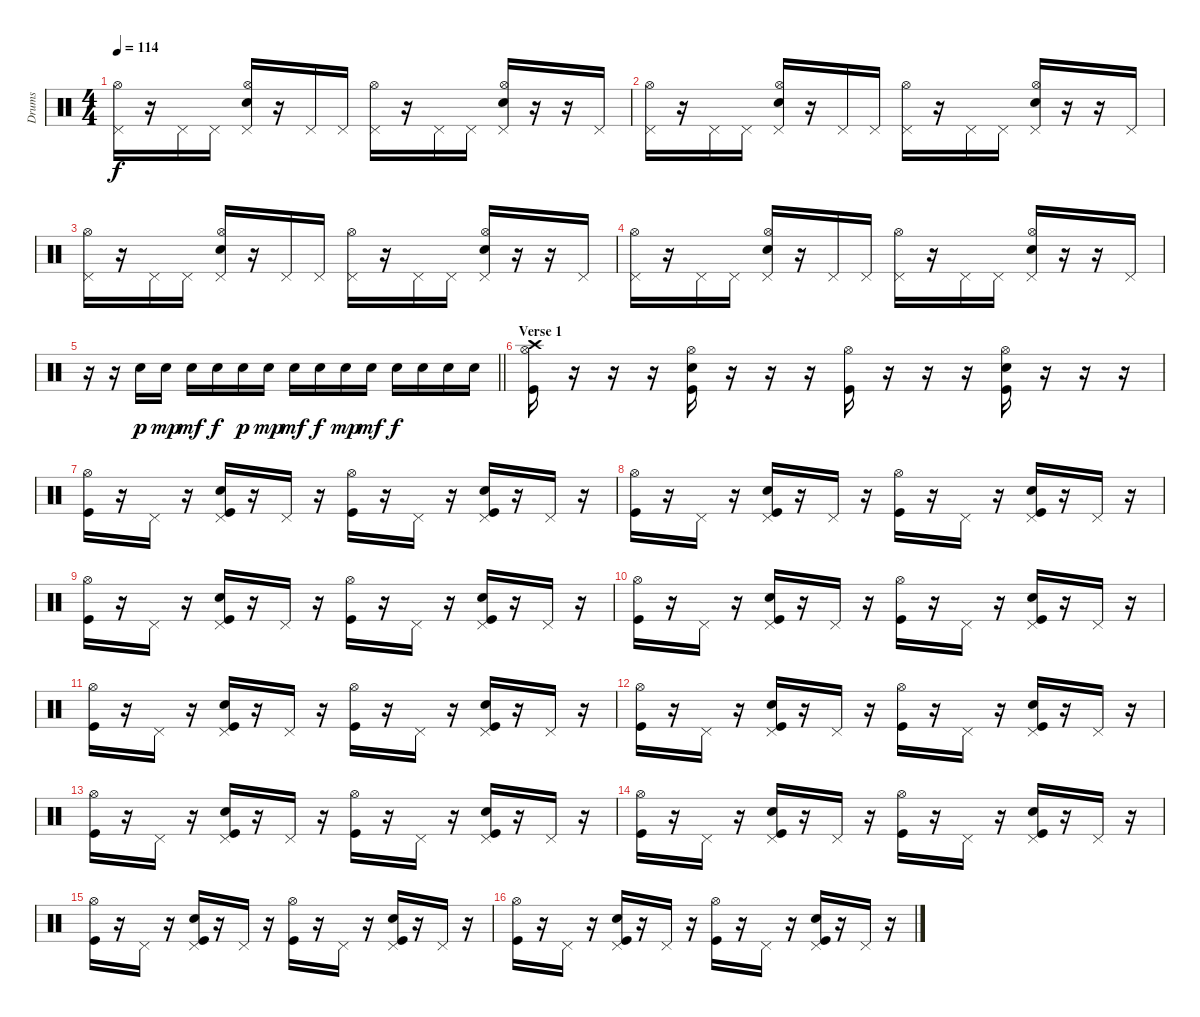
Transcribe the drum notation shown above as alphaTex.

\track ("Drums" "Drums") {instrument percussion}
\staff {score}
\articulation defaults
\ts (4 4)
\tempo 114
\clef neutral
\ks c
("Pedal Hi-Hat (hit)" "Hi-Hat (open)").16{dy f} r.16 "Pedal Hi-Hat (hit)".16 "Pedal Hi-Hat (hit)".16 ("Pedal Hi-Hat (hit)" "Hi-Hat (open)" "Electric Snare (hit)").16 r.16 "Pedal Hi-Hat (hit)".16 "Pedal Hi-Hat (hit)".16 ("Pedal Hi-Hat (hit)" "Hi-Hat (open)").16 r.16 "Pedal Hi-Hat (hit)".16 "Pedal Hi-Hat (hit)".16 ("Pedal Hi-Hat (hit)" "Hi-Hat (open)" "Electric Snare (hit)").16 r.16 r.16 "Pedal Hi-Hat (hit)".16 |
("Pedal Hi-Hat (hit)" "Hi-Hat (open)").16 r.16 "Pedal Hi-Hat (hit)".16 "Pedal Hi-Hat (hit)".16 ("Pedal Hi-Hat (hit)" "Hi-Hat (open)" "Electric Snare (hit)").16 r.16 "Pedal Hi-Hat (hit)".16 "Pedal Hi-Hat (hit)".16 ("Pedal Hi-Hat (hit)" "Hi-Hat (open)").16 r.16 "Pedal Hi-Hat (hit)".16 "Pedal Hi-Hat (hit)".16 ("Pedal Hi-Hat (hit)" "Hi-Hat (open)" "Electric Snare (hit)").16 r.16 r.16 "Pedal Hi-Hat (hit)".16 |
("Pedal Hi-Hat (hit)" "Hi-Hat (open)").16 r.16 "Pedal Hi-Hat (hit)".16 "Pedal Hi-Hat (hit)".16 ("Pedal Hi-Hat (hit)" "Hi-Hat (open)" "Electric Snare (hit)").16 r.16 "Pedal Hi-Hat (hit)".16 "Pedal Hi-Hat (hit)".16 ("Pedal Hi-Hat (hit)" "Hi-Hat (open)").16 r.16 "Pedal Hi-Hat (hit)".16 "Pedal Hi-Hat (hit)".16 ("Pedal Hi-Hat (hit)" "Hi-Hat (open)" "Electric Snare (hit)").16 r.16 r.16 "Pedal Hi-Hat (hit)".16 |
("Pedal Hi-Hat (hit)" "Hi-Hat (open)").16 r.16 "Pedal Hi-Hat (hit)".16 "Pedal Hi-Hat (hit)".16 ("Pedal Hi-Hat (hit)" "Hi-Hat (open)" "Electric Snare (hit)").16 r.16 "Pedal Hi-Hat (hit)".16 "Pedal Hi-Hat (hit)".16 ("Pedal Hi-Hat (hit)" "Hi-Hat (open)").16 r.16 "Pedal Hi-Hat (hit)".16 "Pedal Hi-Hat (hit)".16 ("Pedal Hi-Hat (hit)" "Hi-Hat (open)" "Electric Snare (hit)").16 r.16 r.16 "Pedal Hi-Hat (hit)".16 |
\barLineRight lightlight
r.16 r.16 "Electric Snare (hit)".16{dy p} "Electric Snare (hit)".16{dy mp} "Electric Snare (hit)".16{dy mf} "Electric Snare (hit)".16{dy f} "Electric Snare (hit)".16{dy p} "Electric Snare (hit)".16{dy mp} "Electric Snare (hit)".16{dy mf} "Electric Snare (hit)".16{dy f} "Electric Snare (hit)".16{dy mp} "Electric Snare (hit)".16{dy mf} "Electric Snare (hit)".16{dy f} "Electric Snare (hit)".16 "Electric Snare (hit)".16 "Electric Snare (hit)".16 |
\section ("" "Verse 1")
("Hi-Hat (open)" "Crash high (hit)" "Kick (hit)").16 r.16 r.16 r.16 ("Hi-Hat (open)" "Electric Snare (hit)" "Kick (hit)").16 r.16 r.16 r.16 ("Hi-Hat (open)" "Kick (hit)").16 r.16 r.16 r.16 ("Hi-Hat (open)" "Electric Snare (hit)" "Kick (hit)").16 r.16 r.16 r.16 |
("Hi-Hat (open)" "Kick (hit)").16 r.16 "Pedal Hi-Hat (hit)".16 r.16 ("Pedal Hi-Hat (hit)" "Electric Snare (hit)" "Kick (hit)").16 r.16 "Pedal Hi-Hat (hit)".16 r.16 ("Hi-Hat (open)" "Kick (hit)").16 r.16 "Pedal Hi-Hat (hit)".16 r.16 ("Pedal Hi-Hat (hit)" "Electric Snare (hit)" "Kick (hit)").16 r.16 "Pedal Hi-Hat (hit)".16 r.16 |
("Hi-Hat (open)" "Kick (hit)").16 r.16 "Pedal Hi-Hat (hit)".16 r.16 ("Pedal Hi-Hat (hit)" "Electric Snare (hit)" "Kick (hit)").16 r.16 "Pedal Hi-Hat (hit)".16 r.16 ("Hi-Hat (open)" "Kick (hit)").16 r.16 "Pedal Hi-Hat (hit)".16 r.16 ("Pedal Hi-Hat (hit)" "Electric Snare (hit)" "Kick (hit)").16 r.16 "Pedal Hi-Hat (hit)".16 r.16 |
("Hi-Hat (open)" "Kick (hit)").16 r.16 "Pedal Hi-Hat (hit)".16 r.16 ("Pedal Hi-Hat (hit)" "Electric Snare (hit)" "Kick (hit)").16 r.16 "Pedal Hi-Hat (hit)".16 r.16 ("Hi-Hat (open)" "Kick (hit)").16 r.16 "Pedal Hi-Hat (hit)".16 r.16 ("Pedal Hi-Hat (hit)" "Electric Snare (hit)" "Kick (hit)").16 r.16 "Pedal Hi-Hat (hit)".16 r.16 |
("Hi-Hat (open)" "Kick (hit)").16 r.16 "Pedal Hi-Hat (hit)".16 r.16 ("Pedal Hi-Hat (hit)" "Electric Snare (hit)" "Kick (hit)").16 r.16 "Pedal Hi-Hat (hit)".16 r.16 ("Hi-Hat (open)" "Kick (hit)").16 r.16 "Pedal Hi-Hat (hit)".16 r.16 ("Pedal Hi-Hat (hit)" "Electric Snare (hit)" "Kick (hit)").16 r.16 "Pedal Hi-Hat (hit)".16 r.16 |
("Hi-Hat (open)" "Kick (hit)").16 r.16 "Pedal Hi-Hat (hit)".16 r.16 ("Pedal Hi-Hat (hit)" "Electric Snare (hit)" "Kick (hit)").16 r.16 "Pedal Hi-Hat (hit)".16 r.16 ("Hi-Hat (open)" "Kick (hit)").16 r.16 "Pedal Hi-Hat (hit)".16 r.16 ("Pedal Hi-Hat (hit)" "Electric Snare (hit)" "Kick (hit)").16 r.16 "Pedal Hi-Hat (hit)".16 r.16 |
("Hi-Hat (open)" "Kick (hit)").16 r.16 "Pedal Hi-Hat (hit)".16 r.16 ("Pedal Hi-Hat (hit)" "Electric Snare (hit)" "Kick (hit)").16 r.16 "Pedal Hi-Hat (hit)".16 r.16 ("Hi-Hat (open)" "Kick (hit)").16 r.16 "Pedal Hi-Hat (hit)".16 r.16 ("Pedal Hi-Hat (hit)" "Electric Snare (hit)" "Kick (hit)").16 r.16 "Pedal Hi-Hat (hit)".16 r.16 |
("Hi-Hat (open)" "Kick (hit)").16 r.16 "Pedal Hi-Hat (hit)".16 r.16 ("Pedal Hi-Hat (hit)" "Electric Snare (hit)" "Kick (hit)").16 r.16 "Pedal Hi-Hat (hit)".16 r.16 ("Hi-Hat (open)" "Kick (hit)").16 r.16 "Pedal Hi-Hat (hit)".16 r.16 ("Pedal Hi-Hat (hit)" "Electric Snare (hit)" "Kick (hit)").16 r.16 "Pedal Hi-Hat (hit)".16 r.16 |
("Hi-Hat (open)" "Kick (hit)").16 r.16 "Pedal Hi-Hat (hit)".16 r.16 ("Pedal Hi-Hat (hit)" "Electric Snare (hit)" "Kick (hit)").16 r.16 "Pedal Hi-Hat (hit)".16 r.16 ("Hi-Hat (open)" "Kick (hit)").16 r.16 "Pedal Hi-Hat (hit)".16 r.16 ("Pedal Hi-Hat (hit)" "Electric Snare (hit)" "Kick (hit)").16 r.16 "Pedal Hi-Hat (hit)".16 r.16 |
("Hi-Hat (open)" "Kick (hit)").16 r.16 "Pedal Hi-Hat (hit)".16 r.16 ("Pedal Hi-Hat (hit)" "Electric Snare (hit)" "Kick (hit)").16 r.16 "Pedal Hi-Hat (hit)".16 r.16 ("Hi-Hat (open)" "Kick (hit)").16 r.16 "Pedal Hi-Hat (hit)".16 r.16 ("Pedal Hi-Hat (hit)" "Electric Snare (hit)" "Kick (hit)").16 r.16 "Pedal Hi-Hat (hit)".16 r.16 |
("Hi-Hat (open)" "Kick (hit)").16 r.16 "Pedal Hi-Hat (hit)".16 r.16 ("Pedal Hi-Hat (hit)" "Electric Snare (hit)" "Kick (hit)").16 r.16 "Pedal Hi-Hat (hit)".16 r.16 ("Hi-Hat (open)" "Kick (hit)").16 r.16 "Pedal Hi-Hat (hit)".16 r.16 ("Pedal Hi-Hat (hit)" "Electric Snare (hit)" "Kick (hit)").16 r.16 "Pedal Hi-Hat (hit)".16 r.16
